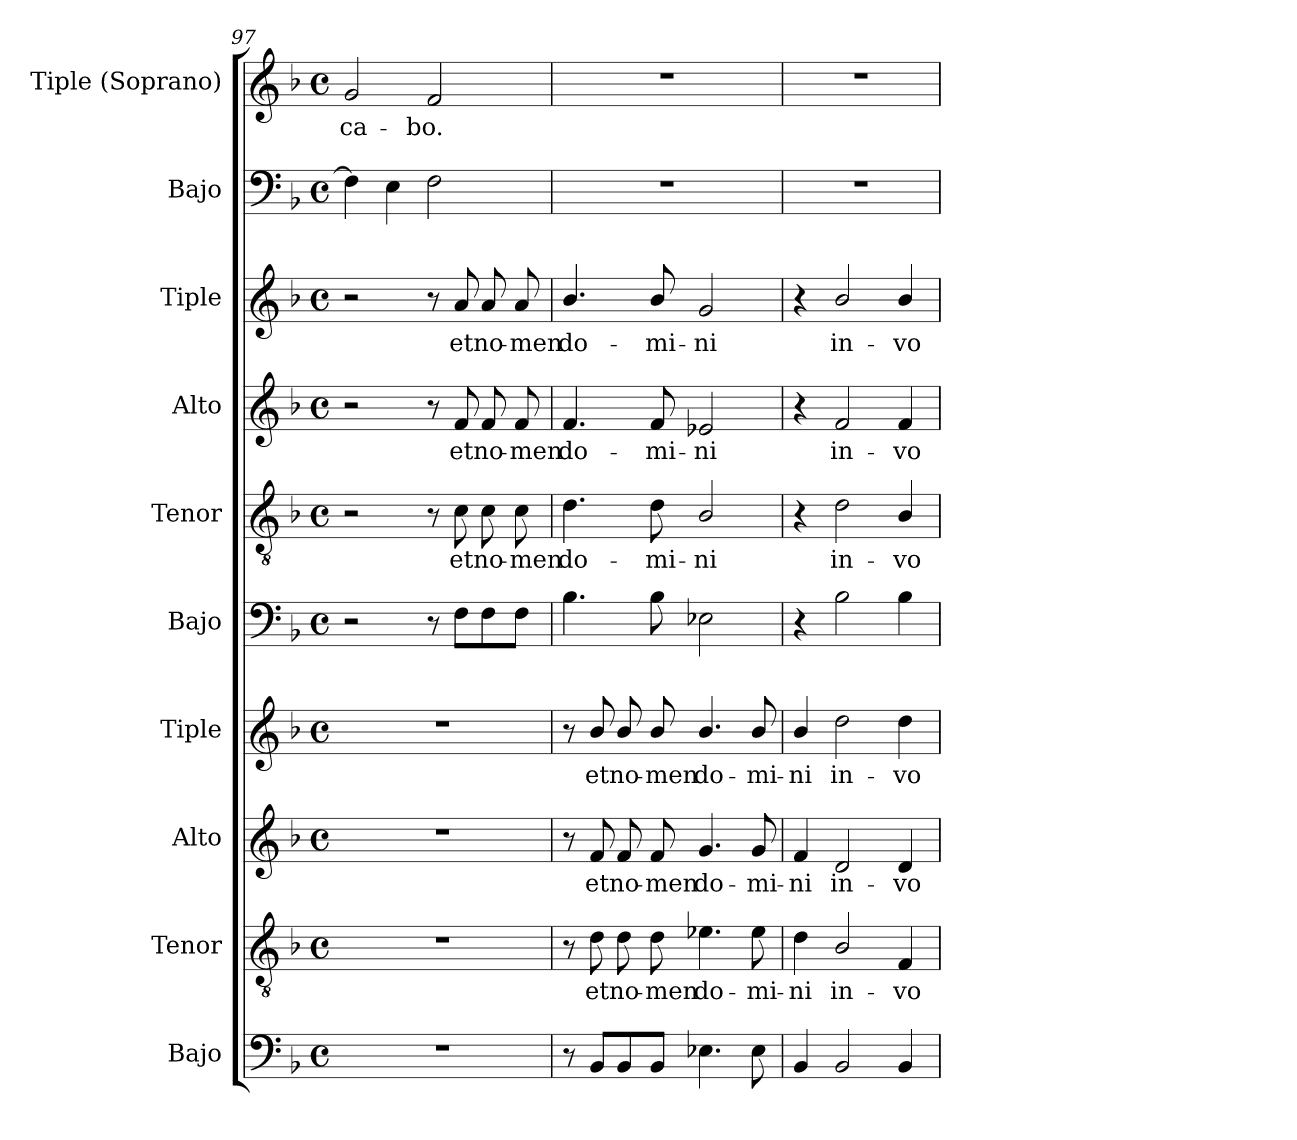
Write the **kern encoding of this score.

**kern	**kern	**text	**kern	**text	**kern	**text	**kern	**kern	**text	**kern	**text	**kern	**text	**kern	**kern	**text
*part10	*part9	*part9	*part8	*part8	*part7	*part7	*part6	*part5	*part5	*part4	*part4	*part3	*part3	*part2	*part1	*part1
*staff10	*staff9	*staff9	*staff8	*staff8	*staff7	*staff7	*staff6	*staff5	*staff5	*staff4	*staff4	*staff3	*staff3	*staff2	*staff1	*staff1
*I"Bajo	*I"Tenor	*	*I"Alto	*	*I"Tiple	*	*I"Bajo	*I"Tenor	*	*I"Alto	*	*I"Tiple	*	*I"Bajo	*I"Tiple (Soprano)	*
*I'B.	*I'T.	*	*I'A.	*	*	*	*I'B.	*I'T.	*	*I'A.	*	*	*	*I'B.	*I'S.	*
*clefF4	*clefGv2	*	*clefG2	*	*clefG2	*	*clefF4	*clefGv2	*	*clefG2	*	*clefG2	*	*clefF4	*clefG2	*
*	*ITrd7c12	*	*	*	*	*	*	*ITrd7c12	*	*	*	*	*	*	*	*
*k[b-]	*k[b-]	*	*k[b-]	*	*k[b-]	*	*k[b-]	*k[b-]	*	*k[b-]	*	*k[b-]	*	*k[b-]	*k[b-]	*
*F:	*F:	*	*F:	*	*F:	*	*F:	*F:	*	*F:	*	*F:	*	*F:	*F:	*
*M4/4	*M4/4	*	*M4/4	*	*M4/4	*	*M4/4	*M4/4	*	*M4/4	*	*M4/4	*	*M4/4	*M4/4	*
*met(c)	*met(c)	*	*met(c)	*	*met(c)	*	*met(c)	*met(c)	*	*met(c)	*	*met(c)	*	*met(c)	*met(c)	*
=97	=97	=97	=97	=97	=97	=97	=97	=97	=97	=97	=97	=97	=97	=97	=97	=97
!	!	!	!	!	!	!	!	!	!	!	!	!	!	!	!	!LO:LY:b:color=#000000
1r	1r	.	1r	.	1r	.	2r	2r	.	2r	.	2r	.	4Fi\]	2gi/	-ca-
.	.	.	.	.	.	.	.	.	.	.	.	.	.	4Ei\	.	.
!	!	!	!	!	!	!	!	!	!	!	!	!	!	!	!	!LO:LY:b:color=#000000
.	.	.	.	.	.	.	8r	8r	.	8r	.	8r	.	2Fi\	2fi/	-bo.
!	!	!	!	!	!	!	!	!	!LO:LY:b:color=#000000	!	!	!	!	!	!	!
!	!	!	!	!	!	!	!	!	!	!	!LO:LY:b:color=#000000	!	!	!	!	!
!	!	!	!	!	!	!	!	!	!	!	!	!	!LO:LY:b:color=#000000	!	!	!
.	.	.	.	.	.	.	8Fi\L	8Ci\	et	8fi/	et	8ai/	et	.	.	.
!	!	!	!	!	!	!	!	!	!LO:LY:b:color=#000000	!	!	!	!	!	!	!
!	!	!	!	!	!	!	!	!	!	!	!LO:LY:b:color=#000000	!	!	!	!	!
!	!	!	!	!	!	!	!	!	!	!	!	!	!LO:LY:b:color=#000000	!	!	!
.	.	.	.	.	.	.	8Fi\	8Ci\	no-	8fi/	no-	8ai/	no-	.	.	.
!	!	!	!	!	!	!	!	!	!LO:LY:b:color=#000000	!	!	!	!	!	!	!
!	!	!	!	!	!	!	!	!	!	!	!LO:LY:b:color=#000000	!	!	!	!	!
!	!	!	!	!	!	!	!	!	!	!	!	!	!LO:LY:b:color=#000000	!	!	!
.	.	.	.	.	.	.	8Fi\J	8Ci\	-men	8fi/	-men	8ai/	-men	.	.	.
!!LO:PB:g=z
=98	=98	=98	=98	=98	=98	=98	=98	=98	=98	=98	=98	=98	=98	=98	=98	=98
!	!	!	!	!	!	!	!	!	!LO:LY:b:color=#000000	!	!	!	!	!	!	!
!	!	!	!	!	!	!	!	!	!	!	!LO:LY:b:color=#000000	!	!	!	!	!
!	!	!	!	!	!	!	!	!	!	!	!	!	!LO:LY:b:color=#000000	!	!	!
8r	8r	.	8r	.	8r	.	4.B-i\	4.Di\	do-	4.fi/	do-	4.b-i/	do-	1r	1r	.
!	!	!LO:LY:b:color=#000000	!	!	!	!	!	!	!	!	!	!	!	!	!	!
!	!	!	!	!LO:LY:b:color=#000000	!	!	!	!	!	!	!	!	!	!	!	!
!	!	!	!	!	!	!LO:LY:b:color=#000000	!	!	!	!	!	!	!	!	!	!
8BB-i/L	8Di\	et	8fi/	et	8b-i/	et	.	.	.	.	.	.	.	.	.	.
!	!	!LO:LY:b:color=#000000	!	!	!	!	!	!	!	!	!	!	!	!	!	!
!	!	!	!	!LO:LY:b:color=#000000	!	!	!	!	!	!	!	!	!	!	!	!
!	!	!	!	!	!	!LO:LY:b:color=#000000	!	!	!	!	!	!	!	!	!	!
8BB-i/	8Di\	no-	8fi/	no-	8b-i/	no-	.	.	.	.	.	.	.	.	.	.
!	!	!LO:LY:b:color=#000000	!	!	!	!	!	!	!	!	!	!	!	!	!	!
!	!	!	!	!LO:LY:b:color=#000000	!	!	!	!	!	!	!	!	!	!	!	!
!	!	!	!	!	!	!LO:LY:b:color=#000000	!	!	!	!	!	!	!	!	!	!
!	!	!	!	!	!	!	!	!	!LO:LY:b:color=#000000	!	!	!	!	!	!	!
!	!	!	!	!	!	!	!	!	!	!	!LO:LY:b:color=#000000	!	!	!	!	!
!	!	!	!	!	!	!	!	!	!	!	!	!	!LO:LY:b:color=#000000	!	!	!
8BB-i/J	8Di\	-men	8fi/	-men	8b-i/	-men	8B-i\	8Di\	-mi-	8fi/	-mi-	8b-i/	-mi-	.	.	.
!	!	!LO:LY:b:color=#000000	!	!	!	!	!	!	!	!	!	!	!	!	!	!
!	!	!	!	!LO:LY:b:color=#000000	!	!	!	!	!	!	!	!	!	!	!	!
!	!	!	!	!	!	!LO:LY:b:color=#000000	!	!	!	!	!	!	!	!	!	!
!	!	!	!	!	!	!	!	!	!LO:LY:b:color=#000000	!	!	!	!	!	!	!
!	!	!	!	!	!	!	!	!	!	!	!LO:LY:b:color=#000000	!	!	!	!	!
!	!	!	!	!	!	!	!	!	!	!	!	!	!LO:LY:b:color=#000000	!	!	!
4.E-Xi\	4.E-Xi\	do-	4.gi/	do-	4.b-i/	do-	2E-Xi\	2BB-i/	-ni	2e-Xi/	-ni	2gi/	-ni	.	.	.
!	!	!LO:LY:b:color=#000000	!	!	!	!	!	!	!	!	!	!	!	!	!	!
!	!	!	!	!LO:LY:b:color=#000000	!	!	!	!	!	!	!	!	!	!	!	!
!	!	!	!	!	!	!LO:LY:b:color=#000000	!	!	!	!	!	!	!	!	!	!
8E-i\	8E-i\	-mi-	8gi/	-mi-	8b-i/	-mi-	.	.	.	.	.	.	.	.	.	.
=99	=99	=99	=99	=99	=99	=99	=99	=99	=99	=99	=99	=99	=99	=99	=99	=99
!	!	!LO:LY:b:color=#000000	!	!	!	!	!	!	!	!	!	!	!	!	!	!
!	!	!	!	!LO:LY:b:color=#000000	!	!	!	!	!	!	!	!	!	!	!	!
!	!	!	!	!	!	!LO:LY:b:color=#000000	!	!	!	!	!	!	!	!	!	!
4BB-i/	4Di\	-ni	4fi/	-ni	4b-i/	-ni	4r	4r	.	4r	.	4r	.	1r	1r	.
!	!	!LO:LY:b:color=#000000	!	!	!	!	!	!	!	!	!	!	!	!	!	!
!	!	!	!	!LO:LY:b:color=#000000	!	!	!	!	!	!	!	!	!	!	!	!
!	!	!	!	!	!	!LO:LY:b:color=#000000	!	!	!	!	!	!	!	!	!	!
!	!	!	!	!	!	!	!	!	!LO:LY:b:color=#000000	!	!	!	!	!	!	!
!	!	!	!	!	!	!	!	!	!	!	!LO:LY:b:color=#000000	!	!	!	!	!
!	!	!	!	!	!	!	!	!	!	!	!	!	!LO:LY:b:color=#000000	!	!	!
2BB-i/	2BB-i/	in-	2di/	in-	2ddi\	in-	2B-i\	2Di\	in-	2fi/	in-	2b-i/	in-	.	.	.
!	!	!LO:LY:b:color=#000000	!	!	!	!	!	!	!	!	!	!	!	!	!	!
!	!	!	!	!LO:LY:b:color=#000000	!	!	!	!	!	!	!	!	!	!	!	!
!	!	!	!	!	!	!LO:LY:b:color=#000000	!	!	!	!	!	!	!	!	!	!
!	!	!	!	!	!	!	!	!	!LO:LY:b:color=#000000	!	!	!	!	!	!	!
!	!	!	!	!	!	!	!	!	!	!	!LO:LY:b:color=#000000	!	!	!	!	!
!	!	!	!	!	!	!	!	!	!	!	!	!	!LO:LY:b:color=#000000	!	!	!
4BB-i/	4FFi/	-vo-	4di/	-vo-	4ddi\	-vo-	4B-i\	4BB-i/	-vo-	4fi/	-vo-	4b-i/	-vo-	.	.	.
=	=	=	=	=	=	=	=	=	=	=	=	=	=	=	=	=
*-	*-	*-	*-	*-	*-	*-	*-	*-	*-	*-	*-	*-	*-	*-	*-	*-
